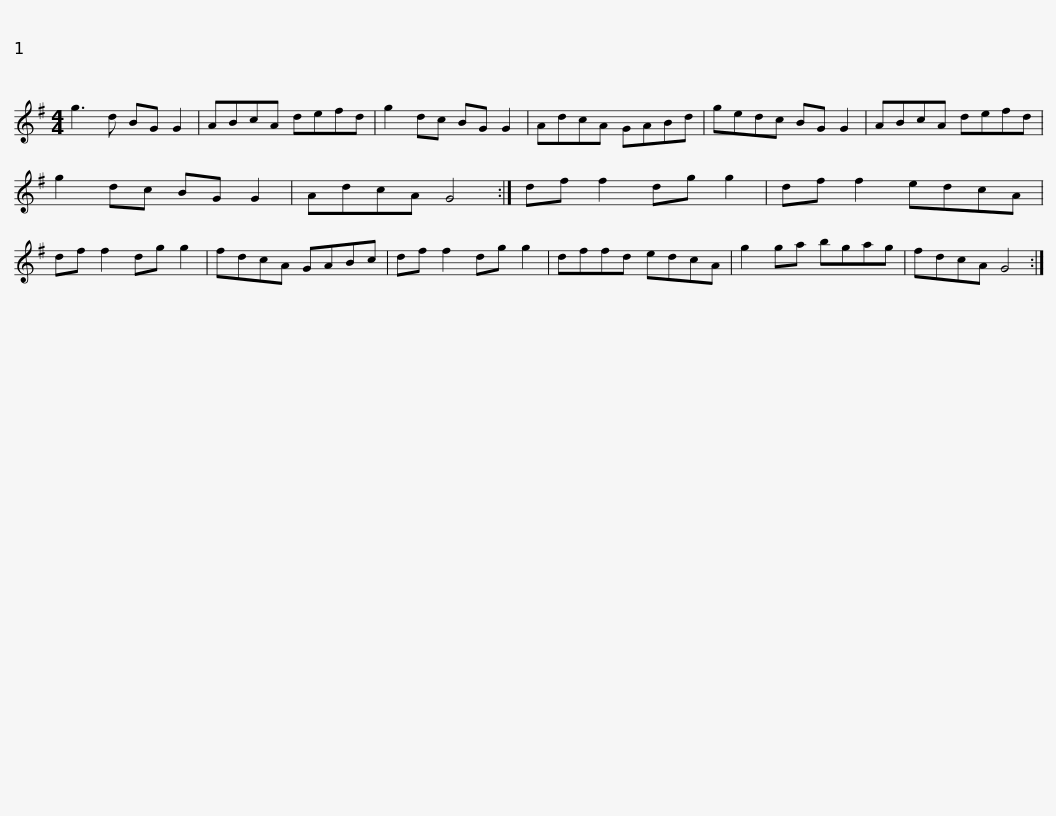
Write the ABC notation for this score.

X:1
L:1/8
M:4/4
I:linebreak $
K:G
V:1 treble
V:1
 g3 d BG G2 | ABcA defd | g2 dc BG G2 | AdcA GABd | gedc BG G2 | %5
 ABcA defd |$ g2 dc BG G2 | AdcA G4 :| df f2 dg g2 | df f2 edcA | %10
 df f2 dg g2 | fdcA GABc | df f2 dg g2 |$ dffd edcA | g2 ga bgag | %15
 fdcA G4 :| %16
